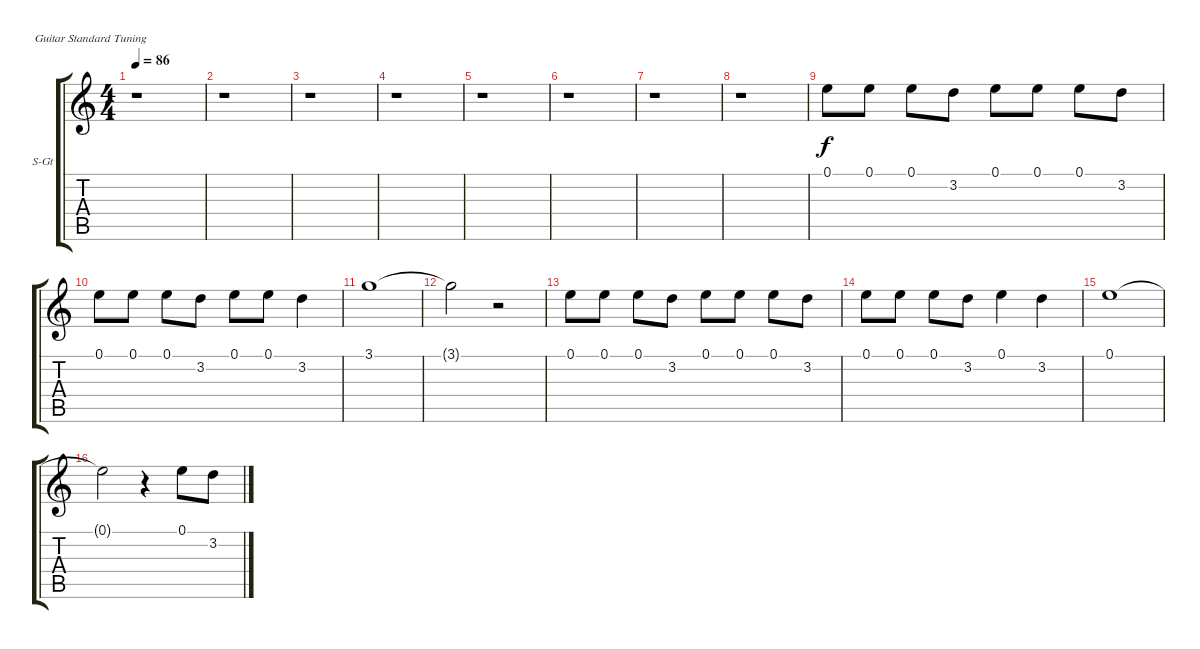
\bracketExtendMode groupsimilarinstruments
\firstSystemTrackNameOrientation horizontal
\otherSystemsTrackNameOrientation horizontal
\track ("Вокал" "S-Gt") {instrument pad2warm}
\staff {score tabs}
\tuning (E4 B3 G3 D3 A2 E2)
\displaytranspose 12
\ts (4 4)
\tempo 86
\clef g2
\ks c
r.1{dy f} |
r.1 |
r.1 |
r.1 |
r.1 |
r.1 |
r.1 |
r.1 |
0.1.8 0.1.8 0.1.8 3.2.8 0.1.8 0.1.8 0.1.8 3.2.8 |
0.1.8 0.1.8 0.1.8 3.2.8 0.1.8 0.1.8 3.2.4 |
3.1.1 |
3.1{t}.2 r.2 |
0.1.8 0.1.8 0.1.8 3.2.8 0.1.8 0.1.8 0.1.8 3.2.8 |
0.1.8 0.1.8 0.1.8 3.2.8 0.1.4 3.2.4 |
0.1.1 |
0.1{t}.2 r.4 0.1.8 3.2.8
